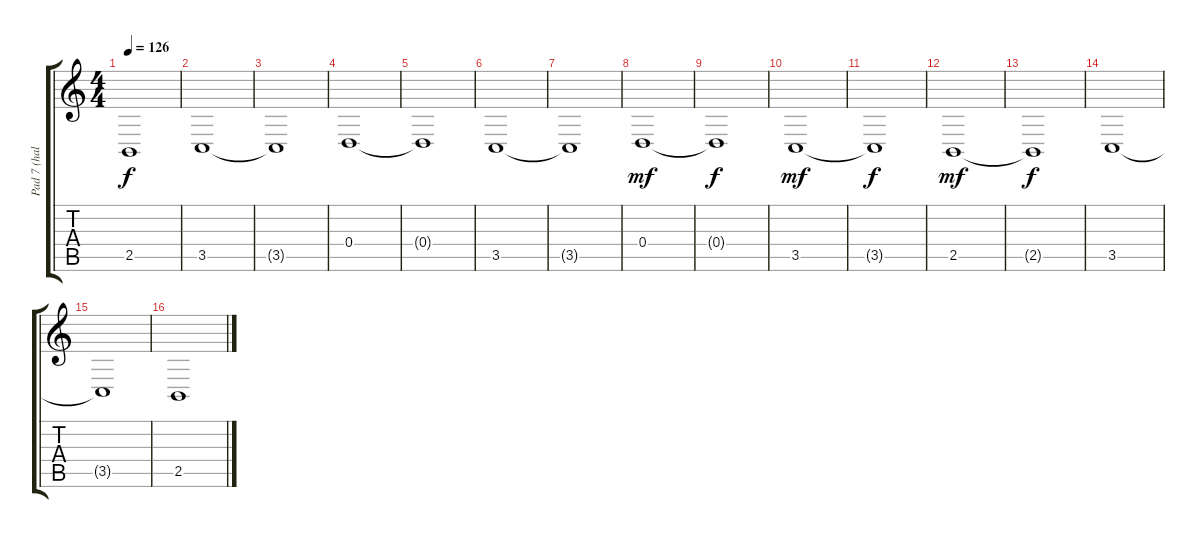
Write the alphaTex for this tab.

\track ("Pad 7 (halo)" "Pad 7 (hal") {instrument pad7halo}
\staff {score tabs}
\tuning (E4 B3 G3 D3 A2 E2) {hide}
\ts (4 4)
\tempo 126
\clef g2
\ks c
2.5{t}.1{dy f} |
3.5.1 |
3.5{t}.1 |
0.4.1 |
0.4{t}.1 |
3.5.1 |
3.5{t}.1 |
0.4.1{dy mf} |
0.4{t}.1{dy f} |
3.5.1{dy mf} |
3.5{t}.1{dy f} |
2.5.1{dy mf} |
2.5{t}.1{dy f} |
3.5.1 |
3.5{t}.1 |
2.5.1
